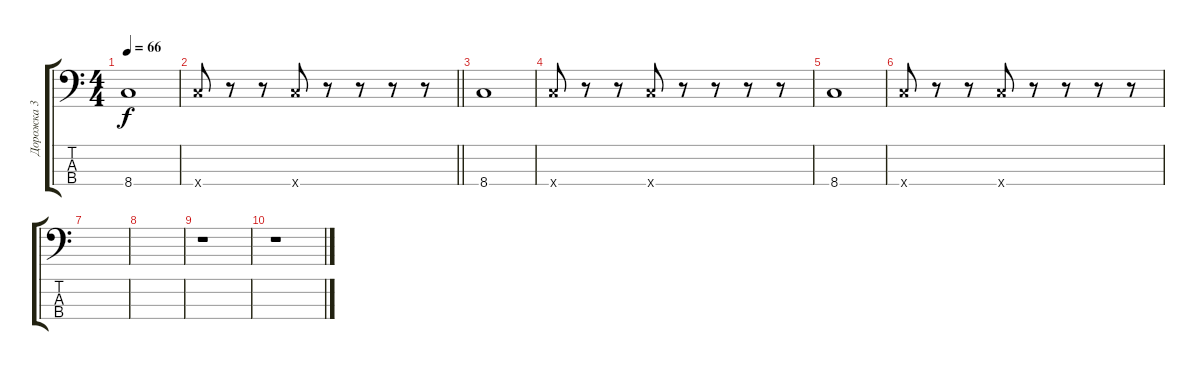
\track ("Дорожка 3" "Дорожка 3") {instrument electricbassfinger}
\staff {score tabs}
\tuning (G2 D2 A1 E1) {hide}
\ts (4 4)
\tempo 66
\clef f4
\ks c
8.4.1{dy f} |
\barLineRight lightlight
8.4{x}.8 r.8 r.8 8.4{x}.8 r.8 r.8 r.8 r.8 |
8.4.1 |
8.4{x}.8 r.8 r.8 8.4{x}.8 r.8 r.8 r.8 r.8 |
8.4.1 |
8.4{x}.8 r.8 r.8 8.4{x}.8 r.8 r.8 r.8 r.8 |
|
|
r.1 |
r.1
